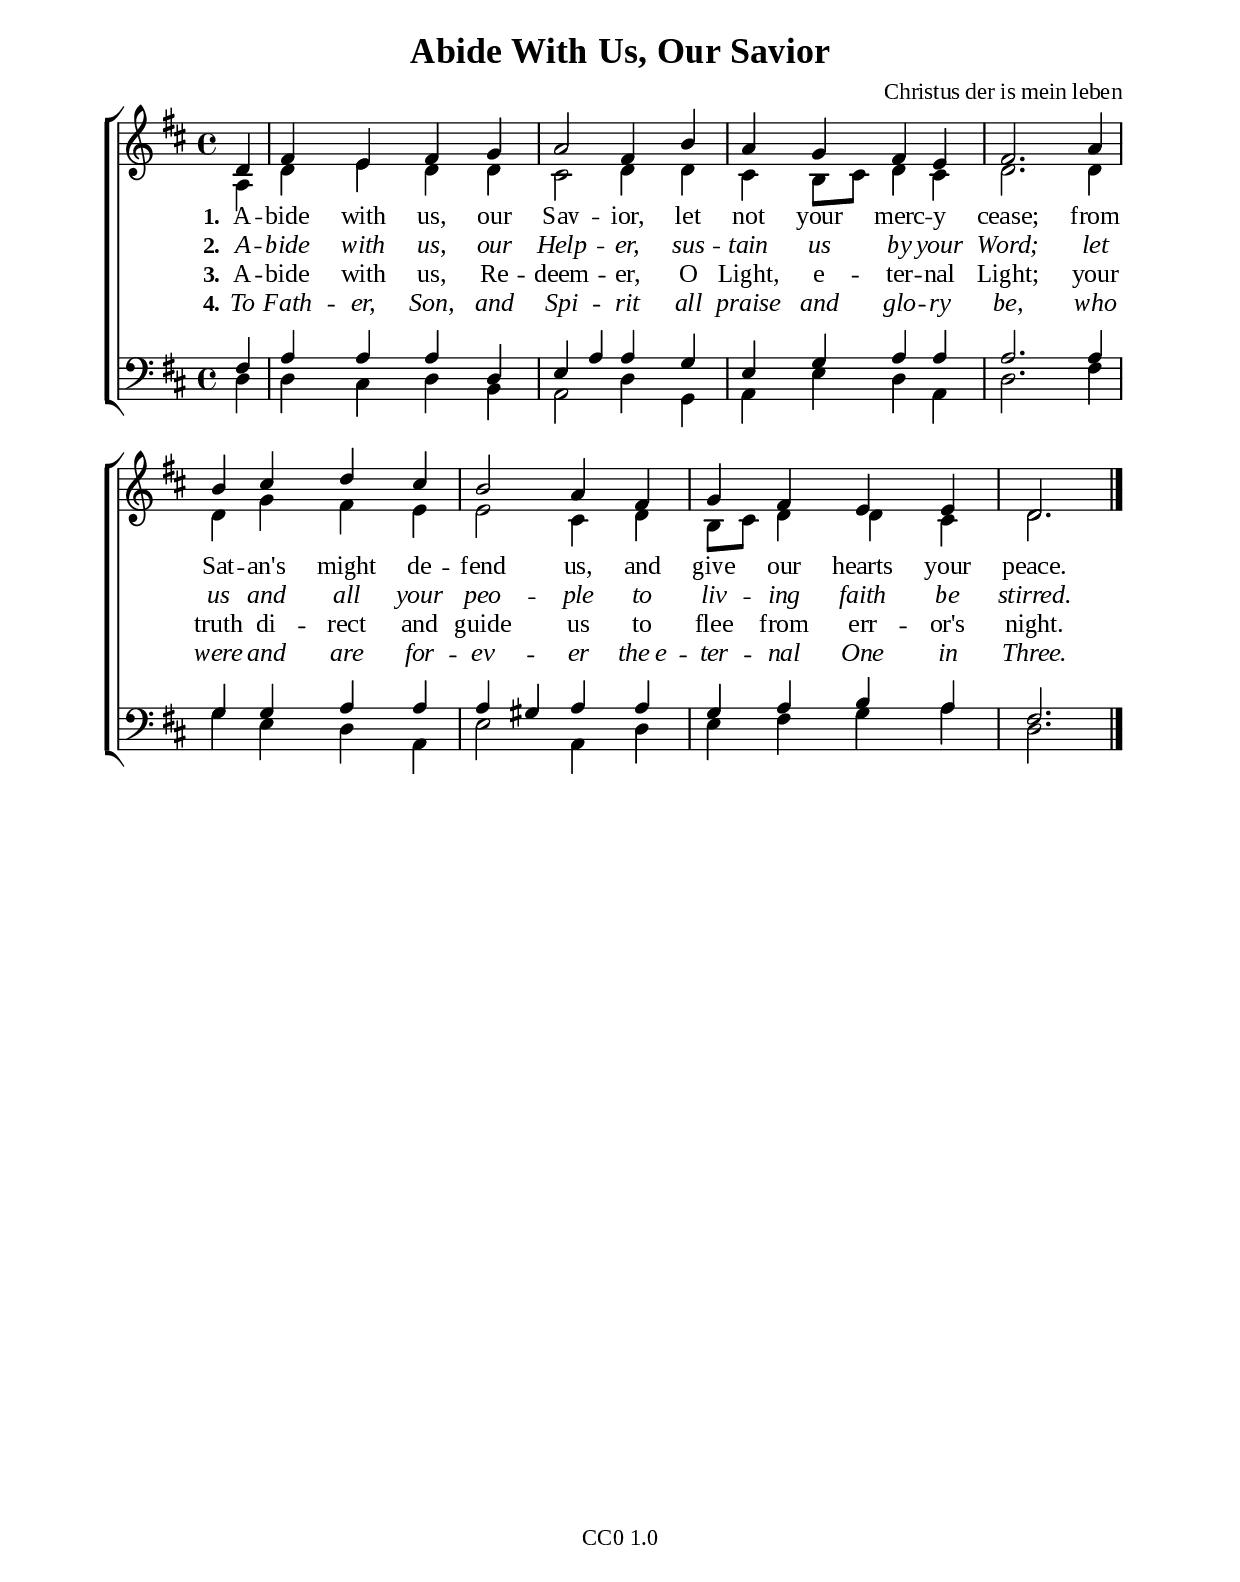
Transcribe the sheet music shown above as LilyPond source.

\version "2.18.2"

\header {
  title = "Abide With Us, Our Savior"
  composer = "Christus der is mein leben"
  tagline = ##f
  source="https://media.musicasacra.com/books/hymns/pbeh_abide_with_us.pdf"
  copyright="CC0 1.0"
}

global= {
  \key d \major
  \time 4/4
  \override Score.BarNumber.break-visibility = ##(#f #f #f)
  \override Lyrics.LyricSpace.minimum-distance = #3.0
}

\paper {
  #(set-paper-size "a4")
  top-margin = 20\mm
  bottom-margin = 20\mm
  left-margin = 20\mm
  right-margin = 20\mm
  indent = #0
  #(define fonts
	 (make-pango-font-tree "Liberation Serif"
	 		       "Liberation Serif"
			       "Liberation Serif"
			       (/ 20 20)))
  system-system-spacing = #'((basic-distance . 3) (padding . 3))
}

printItalic = \with {
  \override LyricText.font-shape = #'italic
}

% Soprano verse music
musicVerseSoprano = \relative c' {
                    \partial 4 d4 |
  %{	01	%} fis e fis g |
  %{	02	%} a2 fis4 b |
  %{	03	%} a g fis e |
  %{	04	%} fis2. a4 |
  %{	05	%} b cis d cis |
  %{	06	%} b2 a4 fis |
  %{	07	%} g fis e e |
                    d2. \bar "|."
}

% Alto verse music
musicVerseAlto = \relative c' {
  \partial 4 a4 |
  d e d d |
  cis2 d4 d |
  cis b8 cis d4 cis |
  d2. d4 |
  d g fis e |
  e2 cis4 d |
  b8 cis d4 d cis |
  d2.
}

% Tenor verse music
musicVerseTenor = \relative c {
  \partial 4 fis4 |
  a a a d, |
  e a a g |
  e g a a |
  a2. a4 |
  g g a a |
  a gis a a |
  g a b a |
  fis2.
}

% Basso verse music
musicVerseBasso = \relative c {
  \partial 4 d4 |
  d cis d b |
  a2 d4 g, |
  a e' d a |
  d2. fis4 |
  g e d a |
  e'2 a,4 d |
  e fis g a |
  d,2.
}

% Verse lyrics
verseOne = \lyricmode {
  \set stanza = #"1."
  A -- bide with us, our Sav -- ior, let not your merc -- y cease;
  from Sat -- an's might de -- fend us, and give our hearts your peace.
}

verseTwo = \lyricmode {
  \set stanza = #"2."
  A -- bide with us, our Help -- er, sus -- tain us by your Word;
  let us and all your peo -- ple to liv -- ing faith be stirred.
}

verseThree = \lyricmode {
  \set stanza = #"3."
  A -- bide with us, Re -- deem -- er, O Light, e -- ter -- nal Light;
  your truth di -- rect and guide us to flee from err -- or's night.
}

verseFour = \lyricmode {
  \set stanza = #"4."
  To Fath -- er, Son, and Spi -- rit all praise and glo -- ry be,
  who were and are for -- ev -- er the_e -- ter -- nal One in Three.
}

% Layout
\score {
    \new ChoirStaff <<
      \new Staff <<
        \clef "treble"
        \new Voice = "sopranos" { \voiceOne \global \stemUp \slurUp \musicVerseSoprano }
        \new Voice = "alto" { \voiceTwo \global \stemDown \slurDown \musicVerseAlto }
      >>
      \new Lyrics \lyricsto sopranos \verseOne
      \new Lyrics \printItalic \lyricsto sopranos \verseTwo
      \new Lyrics \lyricsto sopranos \verseThree
      \new Lyrics \printItalic \lyricsto sopranos \verseFour
      \new Staff <<
        \clef "bass"
        \new Voice = "tenor" { \voiceThree \global \stemUp \slurUp \musicVerseTenor }
        \new Voice = "bass" { \voiceThree \global \stemDown \slurDown \musicVerseBasso }
      >>
    >>
}

